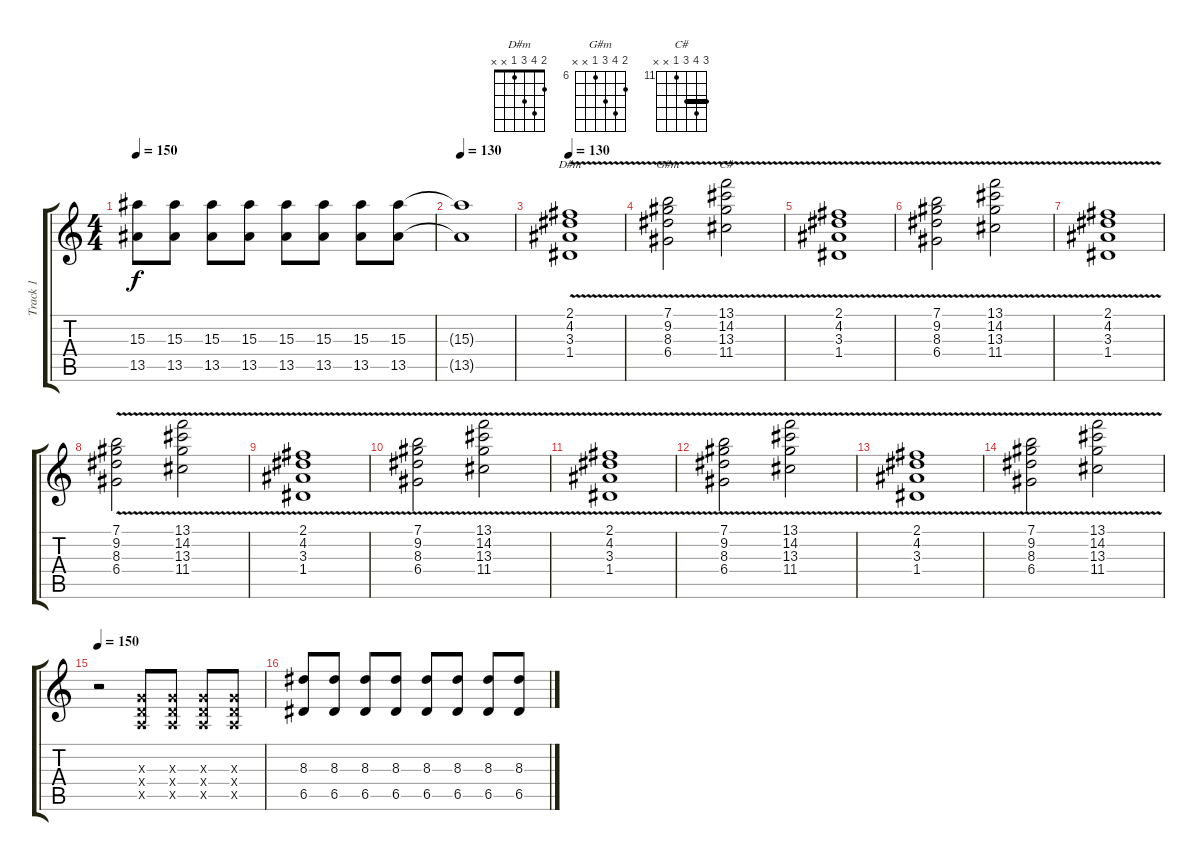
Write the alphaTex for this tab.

\track ("Track 1" "Track 1") {instrument overdrivenguitar}
\staff {score tabs}
\tuning (E4 B3 G3 D3 A2 E2) {hide}
\chord ("D#m" 2 4 3 1 x x)
\chord ("G#m" 7 9 8 6 x x) {firstfret 6}
\chord ("C#" 13 14 13 11 x x) {firstfret 11 barre 13}
\ts (4 4)
\tempo 150
\clef g2
\ks c
(15.3 13.5).8{dy f} (15.3 13.5).8 (15.3 13.5).8 (15.3 13.5).8 (15.3 13.5).8 (15.3 13.5).8 (15.3 13.5).8 (15.3 13.5).8 |
\tempo 130
(15.3{t} 13.5{t}).1 |
\tempo 130
(2.1{v} 4.2 3.3 1.4).1{ch "D#m"} |
(7.1 9.2 8.3 6.4{v}).2{ch "G#m"} (13.1{v} 14.2 13.3 11.4).2{ch "C#"} |
(2.1{v} 4.2 3.3 1.4).1 |
(7.1 9.2 8.3 6.4{v}).2 (13.1{v} 14.2 13.3 11.4).2 |
(2.1{v} 4.2 3.3 1.4).1 |
(7.1 9.2 8.3 6.4{v}).2 (13.1{v} 14.2 13.3 11.4).2 |
(2.1{v} 4.2 3.3 1.4).1 |
(7.1 9.2 8.3 6.4{v}).2 (13.1{v} 14.2 13.3 11.4).2 |
(2.1{v} 4.2 3.3 1.4).1 |
(7.1 9.2 8.3 6.4{v}).2 (13.1{v} 14.2 13.3 11.4).2 |
(2.1{v} 4.2 3.3 1.4).1 |
(7.1 9.2 8.3 6.4{v}).2 (13.1{v} 14.2 13.3 11.4).2 |
\tempo 150
r.2 (0.3{x} 0.4{x} 0.5{x}).8 (0.3{x} 0.4{x} 0.5{x}).8 (0.3{x} 0.4{x} 0.5{x}).8 (0.3{x} 0.4{x} 0.5{x}).8 |
(8.3 6.5).8 (8.3 6.5).8 (8.3 6.5).8 (8.3 6.5).8 (8.3 6.5).8 (8.3 6.5).8 (8.3 6.5).8 (8.3{ss} 6.5{ss}).8
